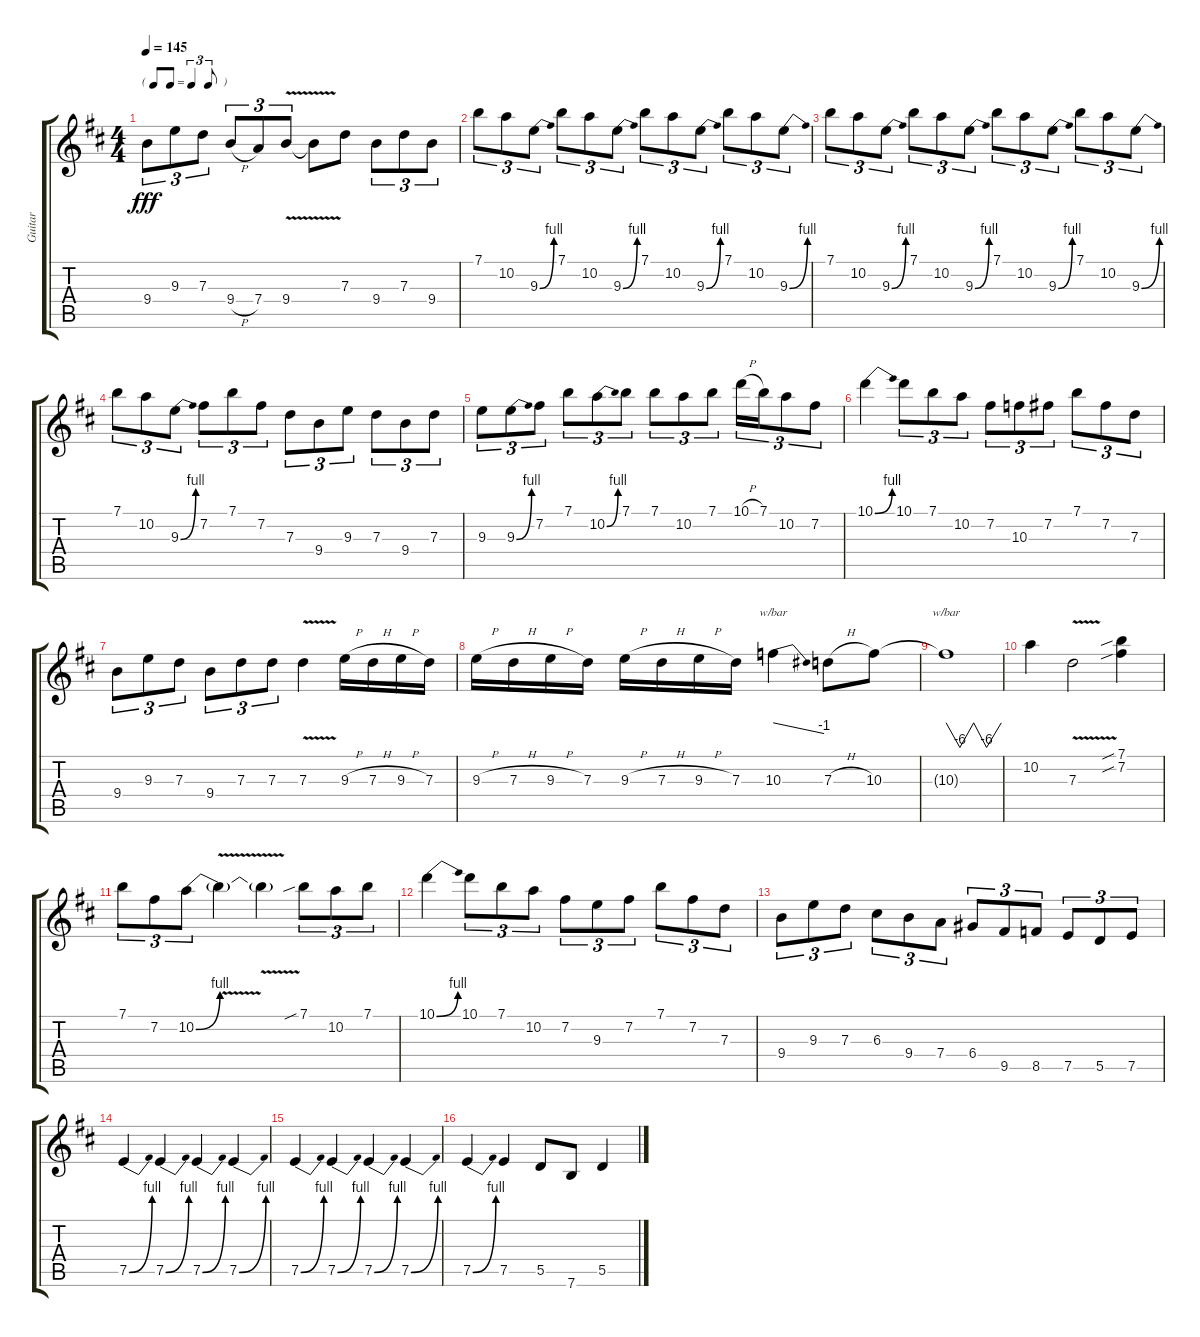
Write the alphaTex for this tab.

\track ("Guitar" "Guitar") {instrument distortionguitar}
\staff {score tabs}
\tuning (E4 B3 G3 D3 A2 E2) {hide}
\ts (4 4)
\tf triplet8th
\tempo 145
\clef g2
\ks d
9.4.8{tu (3 2) dy fff} 9.3.8{tu (3 2)} 7.3.8{tu (3 2)} 9.4{h}.8{tu (3 2)} 7.4.8{tu (3 2)} 9.4{v}.8{tu (3 2)} 9.4{t}.8 7.3.8 9.4.8{tu (3 2)} 7.3.8{tu (3 2)} 9.4.8{tu (3 2)} |
7.1.8{tu (3 2)} 10.2.8{tu (3 2)} 9.3{be (bend 0 0 60 4)}.8{tu (3 2)} 7.1.8{tu (3 2)} 10.2.8{tu (3 2)} 9.3{be (bend 0 0 60 4)}.8{tu (3 2)} 7.1.8{tu (3 2)} 10.2.8{tu (3 2)} 9.3{be (bend 0 0 60 4)}.8{tu (3 2)} 7.1.8{tu (3 2)} 10.2.8{tu (3 2)} 9.3{be (bend 0 0 60 4)}.8{tu (3 2)} |
7.1.8{tu (3 2)} 10.2.8{tu (3 2)} 9.3{be (bend 0 0 60 4)}.8{tu (3 2)} 7.1.8{tu (3 2)} 10.2.8{tu (3 2)} 9.3{be (bend 0 0 60 4)}.8{tu (3 2)} 7.1.8{tu (3 2)} 10.2.8{tu (3 2)} 9.3{be (bend 0 0 60 4)}.8{tu (3 2)} 7.1.8{tu (3 2)} 10.2.8{tu (3 2)} 9.3{be (bend 0 0 60 4)}.8{tu (3 2)} |
7.1.8{tu (3 2)} 10.2.8{tu (3 2)} 9.3{be (bend 0 0 60 4)}.8{tu (3 2)} 7.2.8{tu (3 2)} 7.1.8{tu (3 2)} 7.2.8{tu (3 2)} 7.3.8{tu (3 2)} 9.4.8{tu (3 2)} 9.3.8{tu (3 2)} 7.3.8{tu (3 2)} 9.4.8{tu (3 2)} 7.3.8{tu (3 2)} |
9.3.8{tu (3 2)} 9.3{be (bend 0 0 60 4)}.8{tu (3 2)} 7.2.8{tu (3 2)} 7.1.8{tu (3 2)} 10.2{be (bend 0 0 60 4)}.8{tu (3 2)} 7.1.8{tu (3 2)} 7.1.8{tu (3 2)} 10.2.8{tu (3 2)} 7.1.8{tu (3 2)} 10.1{h}.16{tu (3 2)} 7.1.16{tu (3 2)} 10.2.8{tu (3 2)} 7.2.8{tu (3 2)} |
10.1{be (bend 0 0 60 4)}.4 10.1.8{tu (3 2)} 7.1.8{tu (3 2)} 10.2.8{tu (3 2)} 7.2.8{tu (3 2)} 10.3.8{tu (3 2)} 7.2.8{tu (3 2)} 7.1.8{tu (3 2)} 7.2.8{tu (3 2)} 7.3.8{tu (3 2)} |
9.4.8{tu (3 2)} 9.3.8{tu (3 2)} 7.3.8{tu (3 2)} 9.4.8{tu (3 2)} 7.3.8{tu (3 2)} 7.3.8{tu (3 2)} 7.3{v}.4 9.3{h}.16 7.3{h}.16 9.3{h}.16 7.3.16 |
9.3{h}.16 7.3{h}.16 9.3{h}.16 7.3.16 9.3{h}.16 7.3{h}.16 9.3{h}.16 7.3.16 10.3.4{tbe (dive default 0 0 60 -4)} 7.3{h}.8 10.3.8 |
10.3{t}.1{tbe (custom default 0 0 15 -24 30 0 44 -24 60 0)} |
10.2.4 7.3{v}.2 (7.1{sib} 7.2{sib}).4 |
7.1.8{tu (3 2)} 7.2.8{tu (3 2)} 10.2{be (bend 0 0 60 4)}.8{tu (3 2)} 10.2{v t}.4 10.2{v t}.4 7.1{sib}.8{tu (3 2)} 10.2.8{tu (3 2)} 7.1.8{tu (3 2)} |
10.1{be (bend 0 0 60 4)}.4 10.1.8{tu (3 2)} 7.1.8{tu (3 2)} 10.2.8{tu (3 2)} 7.2.8{tu (3 2)} 9.3.8{tu (3 2)} 7.2.8{tu (3 2)} 7.1.8{tu (3 2)} 7.2.8{tu (3 2)} 7.3.8{tu (3 2)} |
9.4.8{tu (3 2)} 9.3.8{tu (3 2)} 7.3.8{tu (3 2)} 6.3.8{tu (3 2)} 9.4.8{tu (3 2)} 7.4.8{tu (3 2)} 6.4.8{tu (3 2)} 9.5.8{tu (3 2)} 8.5.8{tu (3 2)} 7.5.8{tu (3 2)} 5.5.8{tu (3 2)} 7.5.8{tu (3 2)} |
7.5{be (bend 0 0 60 4)}.4 7.5{be (bend 0 0 60 4)}.4 7.5{be (bend 0 0 60 4)}.4 7.5{be (bend 0 0 60 4)}.4 |
7.5{be (bend 0 0 60 4)}.4 7.5{be (bend 0 0 60 4)}.4 7.5{be (bend 0 0 60 4)}.4 7.5{be (bend 0 0 60 4)}.4 |
7.5{be (bend 0 0 60 4)}.4 7.5.4 5.5.8 7.6.8 5.5.4
